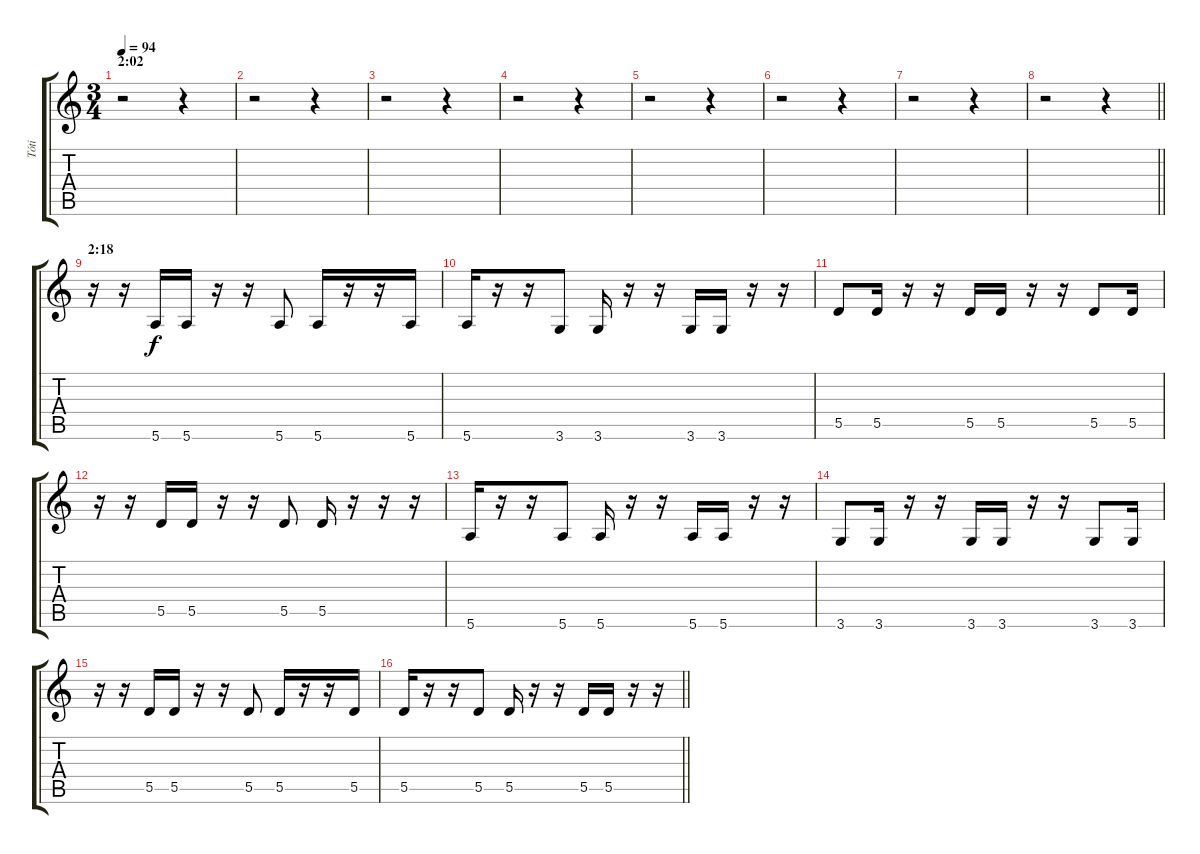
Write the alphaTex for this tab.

\track ("Tóti" "Tóti") {instrument distortionguitar}
\staff {score tabs}
\tuning (E4 B3 G3 D3 A2 E2) {hide}
\ts (3 4)
\section ("" "2:02")
\tempo 94
\clef g2
\ks c
r.2{dy f} r.4 |
r.2 r.4 |
r.2 r.4 |
r.2 r.4 |
r.2 r.4 |
r.2 r.4 |
r.2 r.4 |
\barLineRight lightlight
r.2 r.4 |
\section ("" "2:18")
r.16 r.16 5.6.16 5.6.16 r.16 r.16 5.6.8 5.6.16 r.16 r.16 5.6.16 |
5.6.16 r.16 r.16 3.6.8 3.6.16 r.16 r.16 3.6.16 3.6.16 r.16 r.16 |
5.5.8 5.5.16 r.16 r.16 5.5.16 5.5.16 r.16 r.16 5.5.8 5.5.16 |
r.16 r.16 5.5.16 5.5.16 r.16 r.16 5.5.8 5.5.16 r.16 r.16 r.16 |
5.6.16 r.16 r.16 5.6.8 5.6.16 r.16 r.16 5.6.16 5.6.16 r.16 r.16 |
3.6.8 3.6.16 r.16 r.16 3.6.16 3.6.16 r.16 r.16 3.6.8 3.6.16 |
r.16 r.16 5.5.16 5.5.16 r.16 r.16 5.5.8 5.5.16 r.16 r.16 5.5.16 |
\barLineRight lightlight
5.5.16 r.16 r.16 5.5.8 5.5.16 r.16 r.16 5.5.16 5.5.16 r.16 r.16
